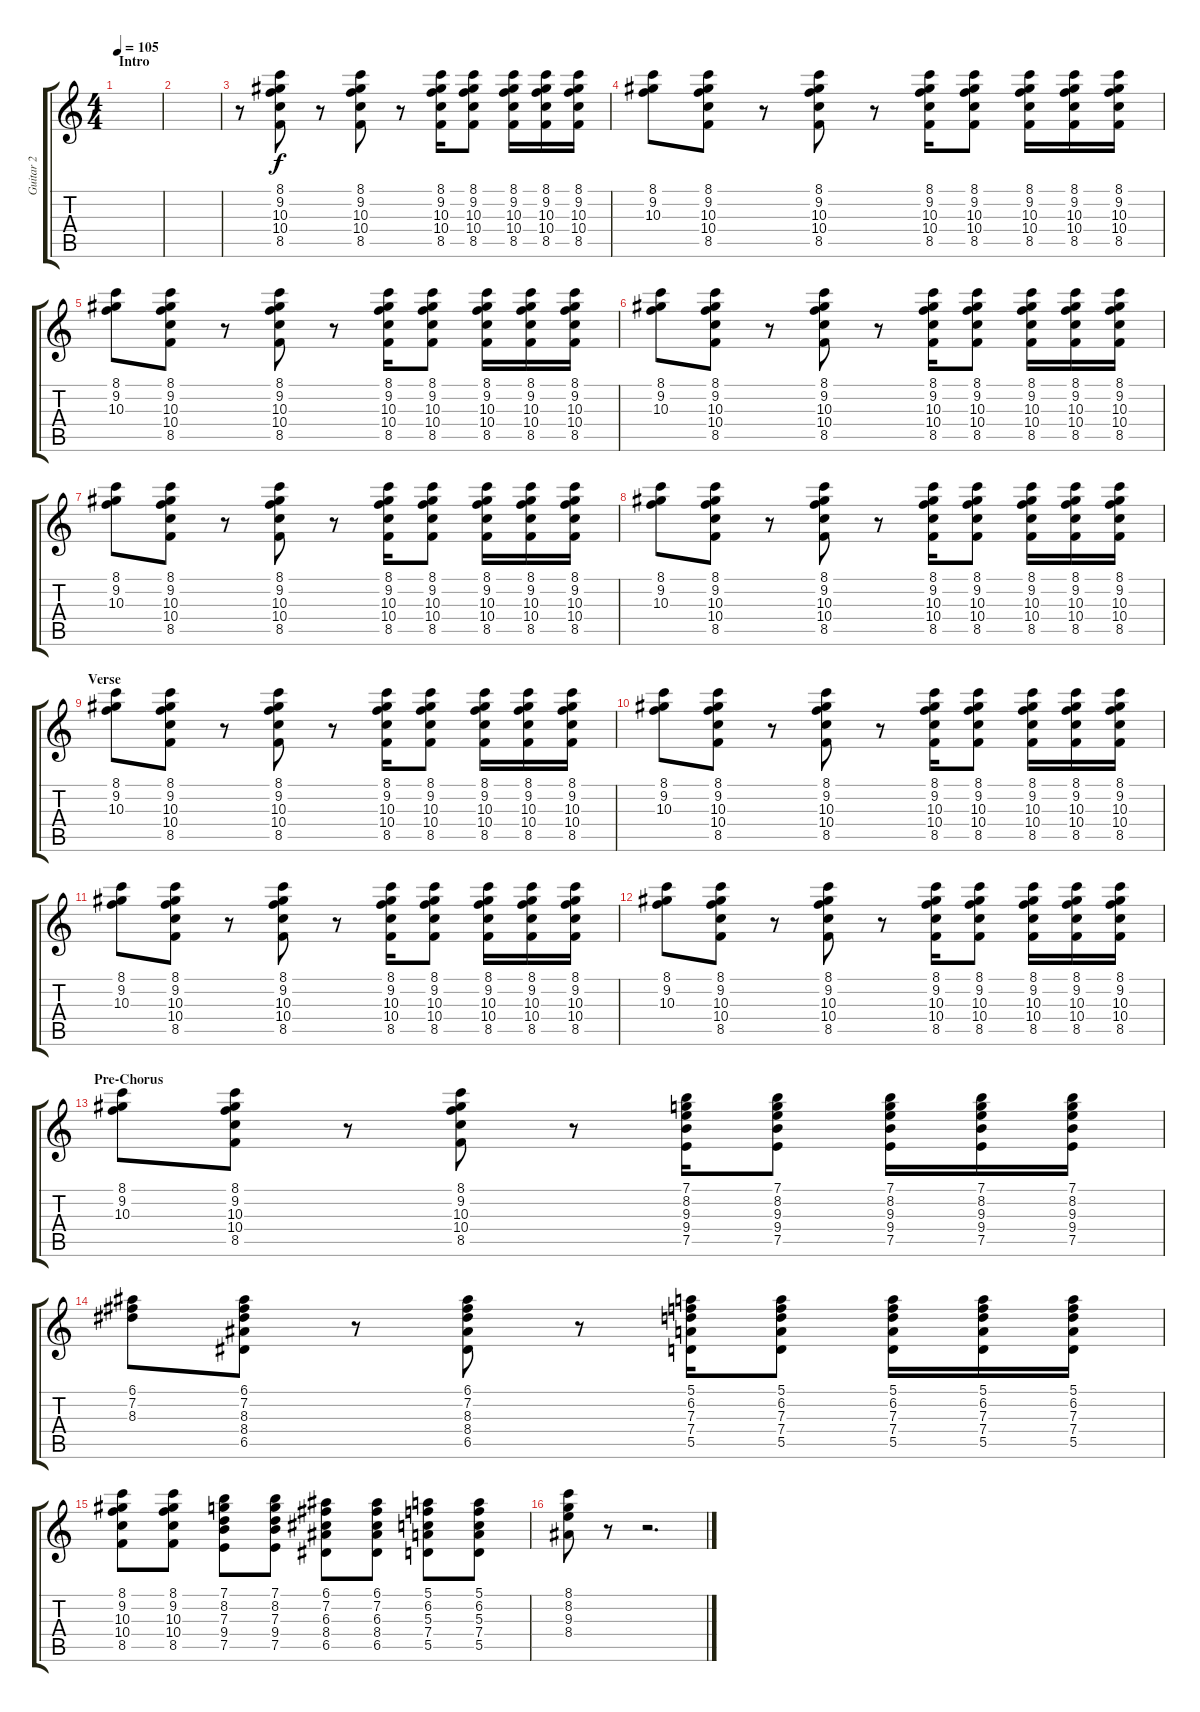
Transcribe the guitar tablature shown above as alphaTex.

\track ("Guitar 2" "Guitar 2") {instrument electricguitarclean}
\staff {score tabs}
\tuning (E4 B3 G3 D3 A2 E2) {hide}
\ts (4 4)
\section ("" "Intro")
\tempo 105
\clef g2
\ks c
|
|
r.8 (8.1 9.2 10.3 10.4 8.5).8 r.8 (8.1 9.2 10.3 10.4 8.5).8 r.8 (8.1 9.2 10.3 10.4 8.5).16 (8.1 9.2 10.3 10.4 8.5).8 (8.1 9.2 10.3 10.4 8.5).16 (8.1 9.2 10.3 10.4 8.5).16 (8.1 9.2 10.3 10.4 8.5).16 |
(8.1 9.2 10.3).8 (8.1 9.2 10.3 10.4 8.5).8 r.8 (8.1 9.2 10.3 10.4 8.5).8 r.8 (8.1 9.2 10.3 10.4 8.5).16 (8.1 9.2 10.3 10.4 8.5).8 (8.1 9.2 10.3 10.4 8.5).16 (8.1 9.2 10.3 10.4 8.5).16 (8.1 9.2 10.3 10.4 8.5).16 |
(8.1 9.2 10.3).8 (8.1 9.2 10.3 10.4 8.5).8 r.8 (8.1 9.2 10.3 10.4 8.5).8 r.8 (8.1 9.2 10.3 10.4 8.5).16 (8.1 9.2 10.3 10.4 8.5).8 (8.1 9.2 10.3 10.4 8.5).16 (8.1 9.2 10.3 10.4 8.5).16 (8.1 9.2 10.3 10.4 8.5).16 |
(8.1 9.2 10.3).8 (8.1 9.2 10.3 10.4 8.5).8 r.8 (8.1 9.2 10.3 10.4 8.5).8 r.8 (8.1 9.2 10.3 10.4 8.5).16 (8.1 9.2 10.3 10.4 8.5).8 (8.1 9.2 10.3 10.4 8.5).16 (8.1 9.2 10.3 10.4 8.5).16 (8.1 9.2 10.3 10.4 8.5).16 |
(8.1 9.2 10.3).8 (8.1 9.2 10.3 10.4 8.5).8 r.8 (8.1 9.2 10.3 10.4 8.5).8 r.8 (8.1 9.2 10.3 10.4 8.5).16 (8.1 9.2 10.3 10.4 8.5).8 (8.1 9.2 10.3 10.4 8.5).16 (8.1 9.2 10.3 10.4 8.5).16 (8.1 9.2 10.3 10.4 8.5).16 |
(8.1 9.2 10.3).8 (8.1 9.2 10.3 10.4 8.5).8 r.8 (8.1 9.2 10.3 10.4 8.5).8 r.8 (8.1 9.2 10.3 10.4 8.5).16 (8.1 9.2 10.3 10.4 8.5).8 (8.1 9.2 10.3 10.4 8.5).16 (8.1 9.2 10.3 10.4 8.5).16 (8.1 9.2 10.3 10.4 8.5).16 |
\section ("" "Verse")
(8.1 9.2 10.3).8 (8.1 9.2 10.3 10.4 8.5).8 r.8 (8.1 9.2 10.3 10.4 8.5).8 r.8 (8.1 9.2 10.3 10.4 8.5).16 (8.1 9.2 10.3 10.4 8.5).8 (8.1 9.2 10.3 10.4 8.5).16 (8.1 9.2 10.3 10.4 8.5).16 (8.1 9.2 10.3 10.4 8.5).16 |
(8.1 9.2 10.3).8 (8.1 9.2 10.3 10.4 8.5).8 r.8 (8.1 9.2 10.3 10.4 8.5).8 r.8 (8.1 9.2 10.3 10.4 8.5).16 (8.1 9.2 10.3 10.4 8.5).8 (8.1 9.2 10.3 10.4 8.5).16 (8.1 9.2 10.3 10.4 8.5).16 (8.1 9.2 10.3 10.4 8.5).16 |
(8.1 9.2 10.3).8 (8.1 9.2 10.3 10.4 8.5).8 r.8 (8.1 9.2 10.3 10.4 8.5).8 r.8 (8.1 9.2 10.3 10.4 8.5).16 (8.1 9.2 10.3 10.4 8.5).8 (8.1 9.2 10.3 10.4 8.5).16 (8.1 9.2 10.3 10.4 8.5).16 (8.1 9.2 10.3 10.4 8.5).16 |
(8.1 9.2 10.3).8 (8.1 9.2 10.3 10.4 8.5).8 r.8 (8.1 9.2 10.3 10.4 8.5).8 r.8 (8.1 9.2 10.3 10.4 8.5).16 (8.1 9.2 10.3 10.4 8.5).8 (8.1 9.2 10.3 10.4 8.5).16 (8.1 9.2 10.3 10.4 8.5).16 (8.1 9.2 10.3 10.4 8.5).16 |
\section ("" "Pre-Chorus")
(8.1 9.2 10.3).8 (8.1 9.2 10.3 10.4 8.5).8 r.8 (8.1 9.2 10.3 10.4 8.5).8 r.8 (7.1 8.2 9.3 9.4 7.5).16 (7.1 8.2 9.3 9.4 7.5).8 (7.1 8.2 9.3 9.4 7.5).16 (7.1 8.2 9.3 9.4 7.5).16 (7.1 8.2 9.3 9.4 7.5).16 |
(6.1 7.2 8.3).8 (6.1 7.2 8.3 8.4 6.5).8 r.8 (6.1 7.2 8.3 8.4 6.5).8 r.8 (5.1 6.2 7.3 7.4 5.5).16 (5.1 6.2 7.3 7.4 5.5).8 (5.1 6.2 7.3 7.4 5.5).16 (5.1 6.2 7.3 7.4 5.5).16 (5.1 6.2 7.3 7.4 5.5).16 |
(8.1 9.2 10.3 10.4 8.5).8 (8.1 9.2 10.3 10.4 8.5).8 (7.1 8.2 7.3 9.4 7.5).8 (7.1 8.2 7.3 9.4 7.5).8 (6.1 7.2 6.3 8.4 6.5).8 (6.1 7.2 6.3 8.4 6.5).8 (5.1 6.2 5.3 7.4 5.5).8 (5.1 6.2 5.3 7.4 5.5).8 |
(8.1 8.2 9.3 8.4).8 r.8 r.2{d}
